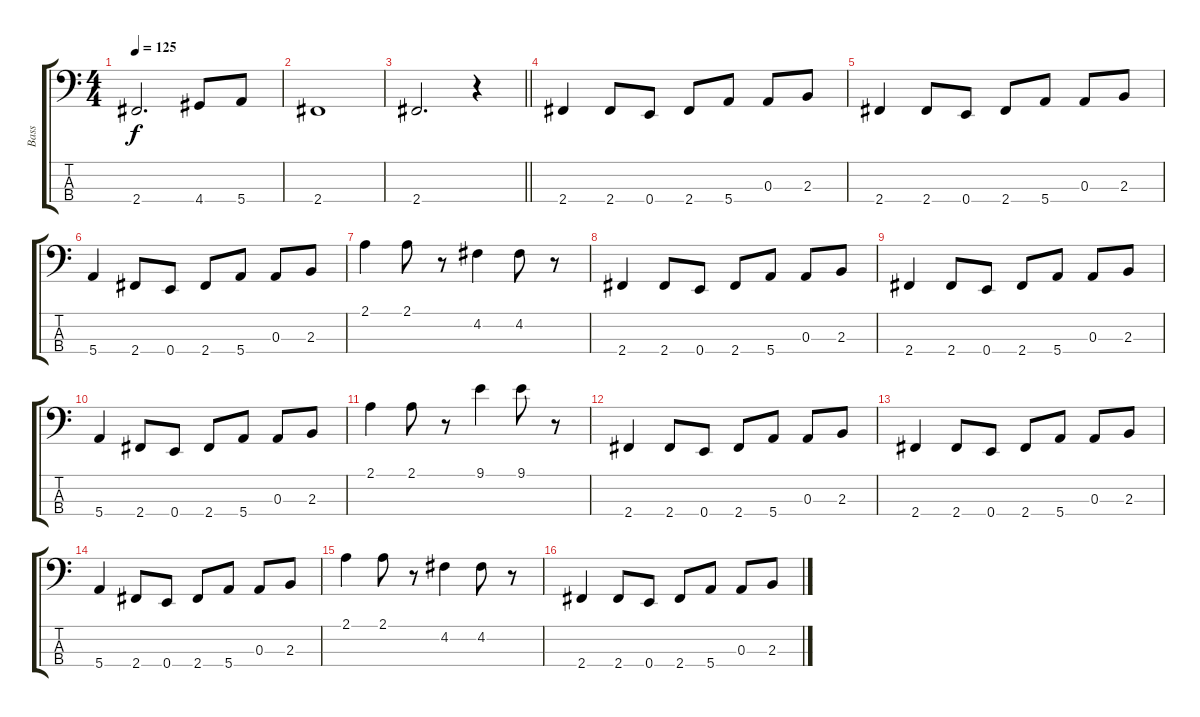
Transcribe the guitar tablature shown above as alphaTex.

\track ("Bass" "Bass") {instrument electricbassfinger}
\staff {score tabs}
\tuning (G2 D2 A1 E1) {hide}
\ts (4 4)
\tempo 125
\clef f4
\ks c
2.4.2{d dy f} 4.4.8 5.4.8 |
2.4.1 |
\barLineRight lightlight
2.4.2{d} r.4 |
2.4.4 2.4.8 0.4.8 2.4.8 5.4.8 0.3.8 2.3.8 |
2.4.4 2.4.8 0.4.8 2.4.8 5.4.8 0.3.8 2.3.8 |
5.4.4 2.4.8 0.4.8 2.4.8 5.4.8 0.3.8 2.3.8 |
2.1.4 2.1.8 r.8 4.2.4 4.2.8 r.8 |
2.4.4 2.4.8 0.4.8 2.4.8 5.4.8 0.3.8 2.3.8 |
2.4.4 2.4.8 0.4.8 2.4.8 5.4.8 0.3.8 2.3.8 |
5.4.4 2.4.8 0.4.8 2.4.8 5.4.8 0.3.8 2.3.8 |
2.1.4 2.1.8 r.8 9.1.4 9.1.8 r.8 |
2.4.4 2.4.8 0.4.8 2.4.8 5.4.8 0.3.8 2.3.8 |
2.4.4 2.4.8 0.4.8 2.4.8 5.4.8 0.3.8 2.3.8 |
5.4.4 2.4.8 0.4.8 2.4.8 5.4.8 0.3.8 2.3.8 |
2.1.4 2.1.8 r.8 4.2.4 4.2.8 r.8 |
2.4.4 2.4.8 0.4.8 2.4.8 5.4.8 0.3.8 2.3.8
